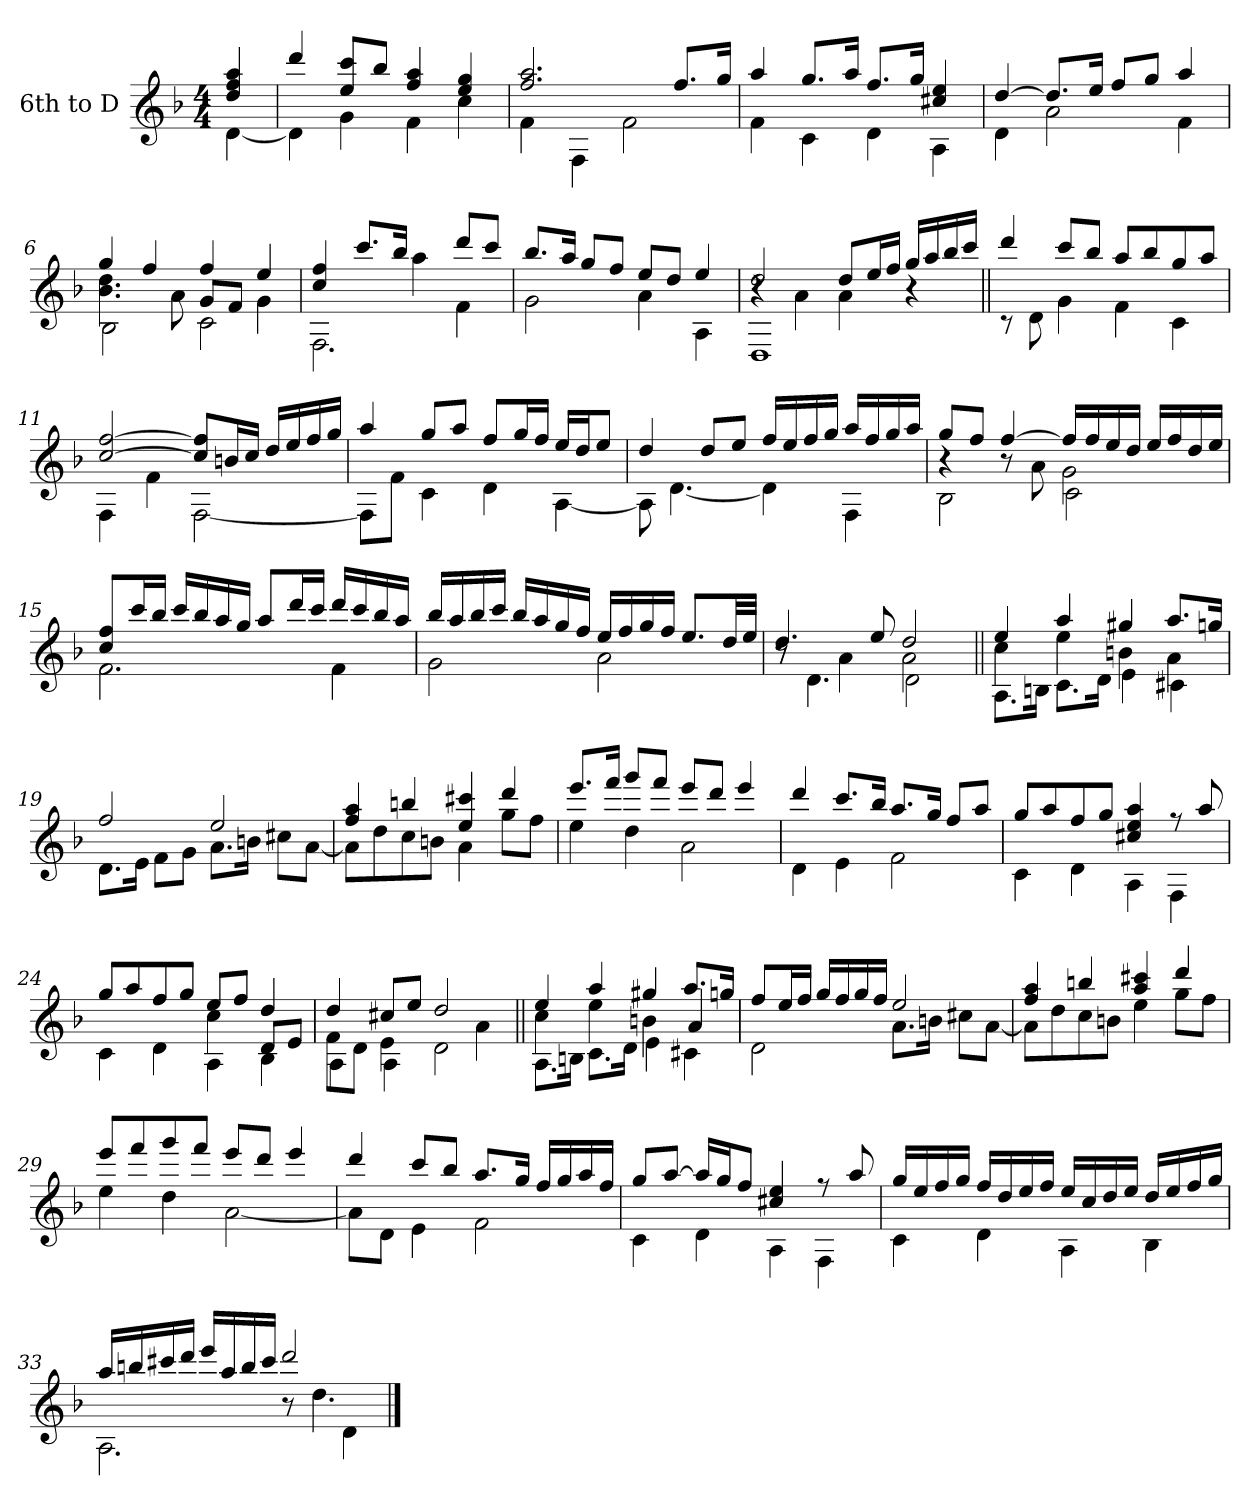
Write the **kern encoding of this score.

**kern
*part1
*staff1
*I"6th to D
!!LO:PB:g=z
*clefG2
*ITrd7c12
*k[b-]
*d:
*M4/4
=1
*^
4di/ 4fi 4ai	[4Di\
=2	=2
4ddi/	4Di\]
8ei/ 8cciL	4Gi\
8b-i/J	.
4fi/ 4ai	4Fi\
4ei/ 4gi	4ci\
=3	=3
2.fi/ 2.ai	4Fi\
.	4FFi\
.	2Fi\
8.fi/L	.
16gi/Jk	.
=4	=4
4ai/	4Fi\
8.gi/L	4Ci\
16ai/Jk	.
8.fi/L	4Di\
16gi/Jk	.
4c#Xi/ 4ei	4AAi\
=5	=5
[4di/	4Di\
8.di/L]	2Ai\
16ei/Jk	.
8fi/L	.
8gi/J	.
4ai/	4Fi\
=6	=6
*	*^
4gi/	4.B-i\ 4.di	2BB-i\
4fi/	.	.
.	8Ai\	.
4fi/	8Gi/L	2Ci\
.	8Fi/J	.
4ei/	4Gi\	.
!!LO:LB:g=z	!!	!!
=7	=7	=7
4ci/ 4fi	2.FFi\	2ryy
8.cci/L	.	.
16b-i/Jk	.	.
4ai\	.	4ryy
8ddi/L	4Fi\	4ryy
8cci/J	.	.
=8	=8	=8
8.b-i/L	2Gi\	1ryy
16ai/Jk	.	.
8gi/L	.	.
8fi/J	.	.
8ei/L	4Ai\	.
8di/J	.	.
4ei/	4AAi\	.
=9	=9	=9
2di/	4r	1DDi
.	4Ai\	.
8di/L	4Ai\	.
16ei/L	.	.
16fi/JJ	.	.
16gi/LL	4r	.
16ai/	.	.
16b-i/	.	.
16cci/JJ	.	.
*	*v	*v
=10||	=10||
4ddi/	8r
.	8Di\
8cci/L	4Gi\
8b-i/J	.
8ai/L	4Fi\
8b-i/	.
8gi/	4Ci\
8ai/J	.
=11	=11
[2ci/ [2fi	4FFi\
.	4Fi\
8ci/] 8fi]L	[2FFi\
16Bni/L	.
16ci/JJ	.
16di/LL	.
16ei/	.
16fi/	.
16gi/JJ	.
!!LO:LB:g=z	!!
=12	=12
4ai/	8FFi\L]
.	8Fi\J
8gi/L	4Ci\
8ai/J	.
8fi/L	4Di\
16gi/L	.
16fi/JJ	.
16ei/LL	[4AAi\
16di/J	.
8ei/J	.
=13	=13
4di/	8AAi\]
.	[4.Di\
8di/L	.
8ei/J	.
16fi/LL	4Di\]
16ei/	.
16fi/	.
16gi/JJ	.
16ai/LL	4FFi\
16fi/	.
16gi/	.
16ai/JJ	.
=14	=14
*	*^
8gi/L	4r	2BB-i\
8fi/J	.	.
[4fi/	8r	.
.	8Ai\	.
16fi/LL]	2Gi\	2Ci\
16fi/	.	.
16ei/	.	.
16di/JJ	.	.
16ei/LL	.	.
16fi/	.	.
16di/	.	.
16ei/JJ	.	.
*	*v	*v
!!LO:LB:g=z
=15	=15
8ci/ 8fiL	2.Fi\
16cci/L	.
16b-i/JJ	.
16cci/LL	.
16b-i/	.
16ai/	.
16gi/JJ	.
8ai/L	.
16ddi/L	.
16cci/JJ	.
16ddi/LL	4Fi\
16cci/	.
16b-i/	.
16ai/JJ	.
=16	=16
16b-i/LL	2Gi\
16ai/	.
16b-i/	.
16cci/JJ	.
16b-i/LL	.
16ai/	.
16gi/	.
16fi/JJ	.
16ei/LL	2Ai\
16fi/	.
16gi/	.
16fi/JJ	.
8.ei/L	.
32di/LL	.
32ei/JJJ	.
=17	=17
*	*^
4.di/	8r	8r
.	8ryy	4.Di\
.	4Ai\	.
8ei/	.	.
2di/	2Ai\	2Di\
=18||	=18||	=18||
4ei/	4ci\	8.AAi\L
.	.	16BBni\Jk
4ai/	4ei\	8.Ci\L
.	.	16Di\Jk
4g#Xi/	4Bni\	4Ei\
8.ai/L	4Ai\	4C#Xi\
16gni/Jk	.	.
!!LO:LB:g=z	!!	!!
=19	=19	=19
2fi/	8.Di\L	8.ryy
*	*v	*v
.	16Ei\Jk
.	8Fi\L
.	8Gi\J
2ei/	8.Ai\L
*	*^
.	16Bni\Jk	8.ryy
.	8c#Xi\L	.
.	[8Ai\J	8ryy
*	*v	*v
=20	=20
4fi/ 4ai	8Ai\L]
.	8di\
4bni/	8ci\
.	8Bni\J
4ei/ 4cc#Xi	4Ai\
4ddi/	8gi\L
.	8fi\J
=21	=21
8.eei/L	4ei\
16ffi/Jk	.
8ggi/L	4di\
8ffi/J	.
8eei/L	2Ai\
8ddi/J	.
4eei/	.
=22	=22
4ddi/	4Di\
8.cci/L	4Ei\
16b-i/Jk	.
8.ai/L	2Fi\
16gi/Jk	.
8fi/L	.
8ai/J	.
=23	=23
8gi/L	4Ci\
8ai/	.
8fi/	4Di\
8gi/J	.
4c#Xi/ 4ei 4ai	4AAi\
8r	4FFi\
8ai/	.
!!LO:LB:g=z	!!
=24	=24
*	*^
8gi/L	2ryy	4Ci\
8ai/	.	.
8fi/	.	4Di\
8gi/J	.	.
8ei/L	4ci\	4AAi\
8fi/J	.	.
4di/	8Di/L	4BB-i\
.	8Ei/J	.
=25	=25	=25
4di/	8Fi\L	4AAi\
.	8Di\J	.
8c#Xi/L	4Ei\	4AAi\
8ei/J	.	.
2di/	4ryy	2Di\
.	4Ai\	.
=26||	=26||	=26||
4ei/	4ci\	8.AAi\L
.	.	16BBni\Jk
4ai/	4ei\	8.Ci\L
.	.	16Di\Jk
4g#Xi/	4Bni\	4Ei\
8.ai/L	4Ai/	4C#Xi\
16gni/Jk	.	.
=27	=27	=27
8fi/L	2Di\	8.ryy
16ei/L	.	.
*	*v	*v
16fi/JJ	.
16gi/LL	.
16fi/	.
16gi/	.
16fi/JJ	.
2ei/	8.Ai\L
*	*^
.	16Bni\Jk	8.ryy
.	8c#Xi\L	.
.	[8Ai\J	8ryy
*	*v	*v
=28	=28
4fi/ 4ai	8Ai\L]
.	8di\
4bni/	8ci\
.	8Bni\J
4ai/ 4cc#Xi	4ei\
4ddi/	8gi\L
.	8fi\J
!!LO:LB:g=z	!!
=29	=29
8eei/L	4ei\
8ffi/	.
8ggi/	4di\
8ffi/J	.
8eei/L	[2Ai\
8ddi/J	.
4eei/	.
=30	=30
4ddi/	8Ai\L]
.	8Di\J
8cci/L	4Ei\
8b-i/J	.
8.ai/L	2Fi\
16gi/Jk	.
16fi/LL	.
16gi/	.
16ai/	.
16fi/JJ	.
=31	=31
8gi/L	4Ci\
[8ai/J	.
16ai/LL]	4Di\
16gi/J	.
8fi/J	.
4c#Xi/ 4ei	4AAi\
8r	4FFi\
8ai/	.
!!LO:LB:g=z	!!
=32	=32
16gi/LL	4Ci\
16ei/	.
16fi/	.
16gi/JJ	.
16fi/LL	4Di\
16di/	.
16ei/	.
16fi/JJ	.
16ei/LL	4AAi\
16ci/	.
16di/	.
16ei/JJ	.
16di/LL	4BB-i\
16ei/	.
16fi/	.
16gi/JJ	.
=33	=33
*	*^
16ai/LL	2ryy	2.AAi\
16bni/	.	.
16cc#Xi/	.	.
16ddi/JJ	.	.
16eei/LL	.	.
16ai/	.	.
16bi/	.	.
16cc#i/JJ	.	.
2ddi/	8r	.
.	4.di\	.
.	.	4Di\
*v	*v	*v
==
*-
